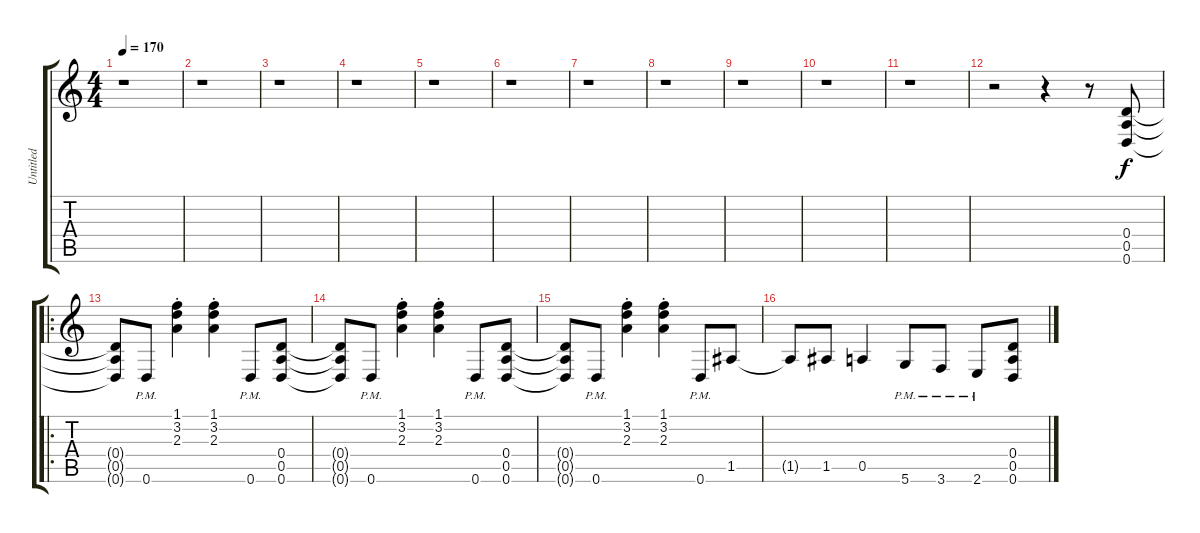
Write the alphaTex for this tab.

\track ("Untitled" "Untitled") {instrument distortionguitar}
\staff {score tabs}
\tuning (E4 B3 G3 D3 A2 D2) {hide}
\ts (4 4)
\tempo 170
\clef g2
\ks c
r.1{dy f instrument distortionguitar} |
r.1 |
r.1 |
r.1 |
r.1 |
r.1 |
r.1 |
r.1 |
r.1 |
r.1 |
r.1 |
r.2 r.4 r.8 (0.4 0.5 0.6).8 |
\ro
(0.4{t} 0.5{t} 0.6{t}).8 0.6{pm}.8 (1.1{st} 3.2{st} 2.3{st}).4 (1.1{st} 3.2{st} 2.3{st}).4 0.6{pm}.8 (0.4 0.5 0.6).8 |
(0.4{t} 0.5{t} 0.6{t}).8 0.6{pm}.8 (1.1{st} 3.2{st} 2.3{st}).4 (1.1{st} 3.2{st} 2.3{st}).4 0.6{pm}.8 (0.4 0.5 0.6).8 |
(0.4{t} 0.5{t} 0.6{t}).8 0.6{pm}.8 (1.1{st} 3.2{st} 2.3{st}).4 (1.1{st} 3.2{st} 2.3{st}).4 0.6{pm}.8 1.5.8 |
1.5{t}.8 1.5.8 0.5.4 5.6{pm}.8 3.6{pm}.8 2.6{pm}.8 (0.4 0.5 0.6).8
